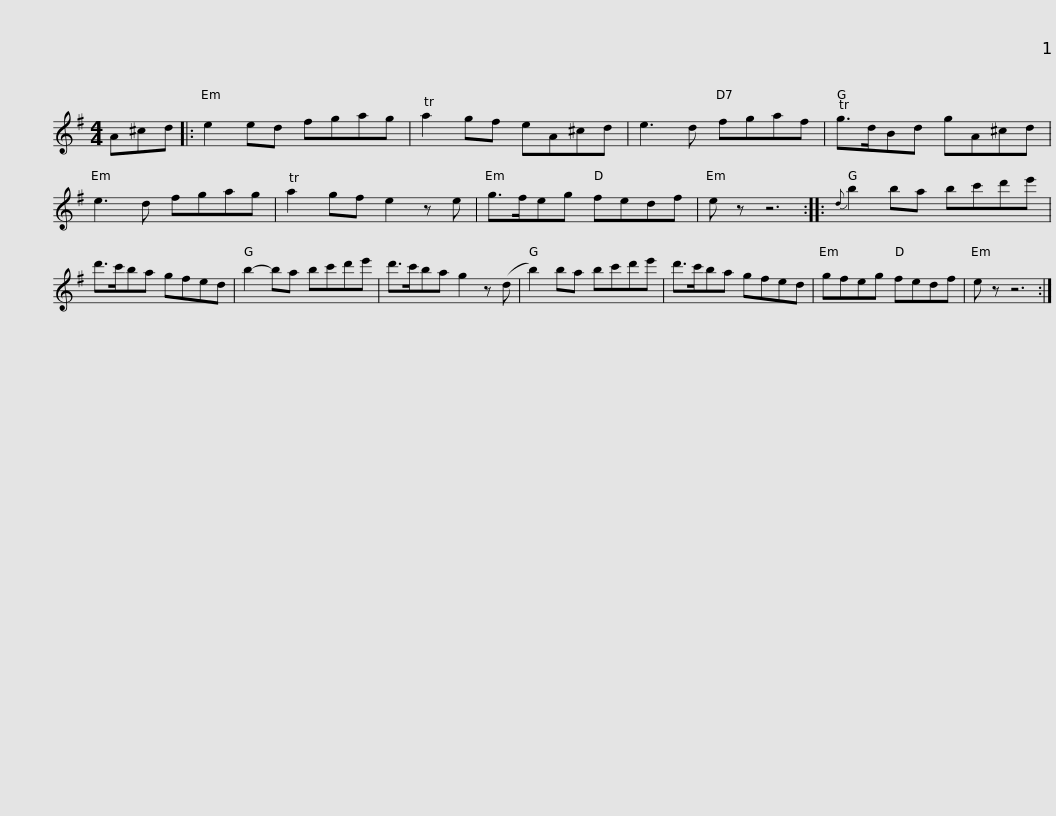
X:1
L:1/8
M:4/4
I:linebreak $
K:Emin
V:1 treble
V:1
 A^cd |: e2 ed fgag | Ta2 gf eA^cd | e3 d fgaf | Tg>dBd gA^cd | %5
 e3 d fgag |$ Ta2 gf e2 z e | g>feg fedf | e z z6 ::{d} b2 ba bc'd'e' | %10
 d'>c'ba gfed |$ b2- ba bc'd'e' | d'>c'ba g2 z (d | b2) ba bc'd'e' | d'>c'ba gfed | %15
 gfeg fedf |$ e z z6 :| %17
